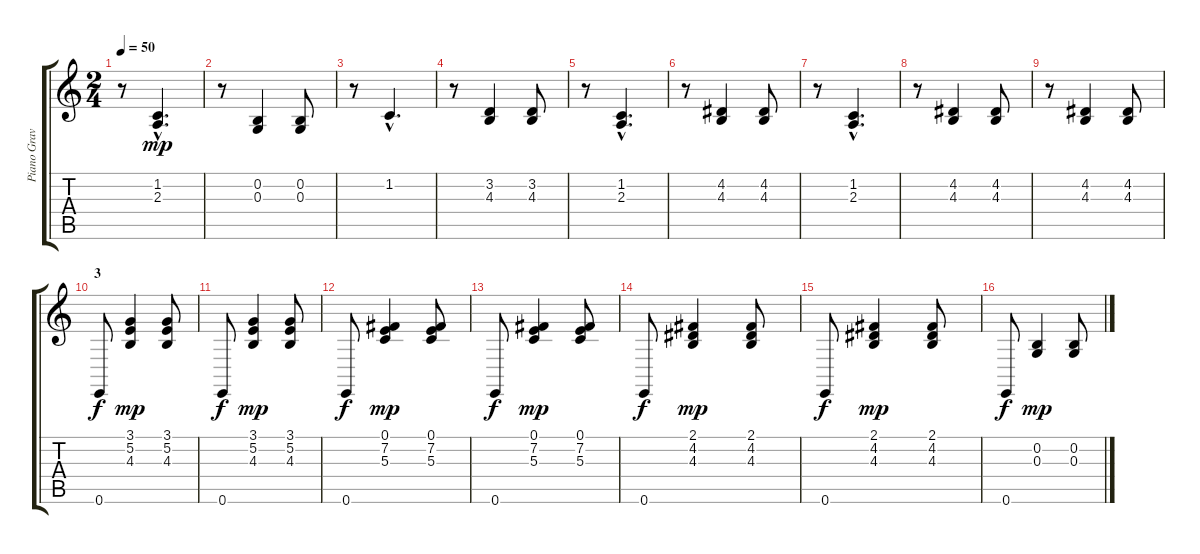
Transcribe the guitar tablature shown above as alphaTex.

\track ("Piano Grave" "Piano Grav") {instrument acousticgrandpiano}
\staff {score tabs}
\tuning (E4 B3 G3 D3 A2 E2) {hide}
\ts (2 4)
\tempo 50
\clef g2
\ks c
r.8{dy mp} (1.2{hac} 2.3{hac}).4{d} |
r.8 (0.2 0.3).4 (0.2 0.3).8 |
r.8 1.2{hac}.4{d} |
r.8 (3.2 4.3).4 (3.2 4.3).8 |
r.8 (1.2{hac} 2.3{hac}).4{d} |
r.8 (4.2 4.3).4 (4.2 4.3).8 |
r.8 (1.2{hac} 2.3{hac}).4{d} |
r.8 (4.2 4.3).4 (4.2 4.3).8 |
r.8 (4.2 4.3).4 (4.2 4.3).8 |
\section ("" "3")
0.6.8{dy f} (3.1 5.2 4.3).4{dy mp} (3.1 5.2 4.3).8 |
0.6.8{dy f} (3.1 5.2 4.3).4{dy mp} (3.1 5.2 4.3).8 |
0.6.8{dy f} (0.1 7.2 5.3).4{dy mp} (0.1 7.2 5.3).8 |
0.6.8{dy f} (0.1 7.2 5.3).4{dy mp} (0.1 7.2 5.3).8 |
0.6.8{dy f} (2.1 4.2 4.3).4{dy mp} (2.1 4.2 4.3).8 |
0.6.8{dy f} (2.1 4.2 4.3).4{dy mp} (2.1 4.2 4.3).8 |
0.6.8{dy f} (0.2 0.3).4{dy mp} (0.2 0.3).8
